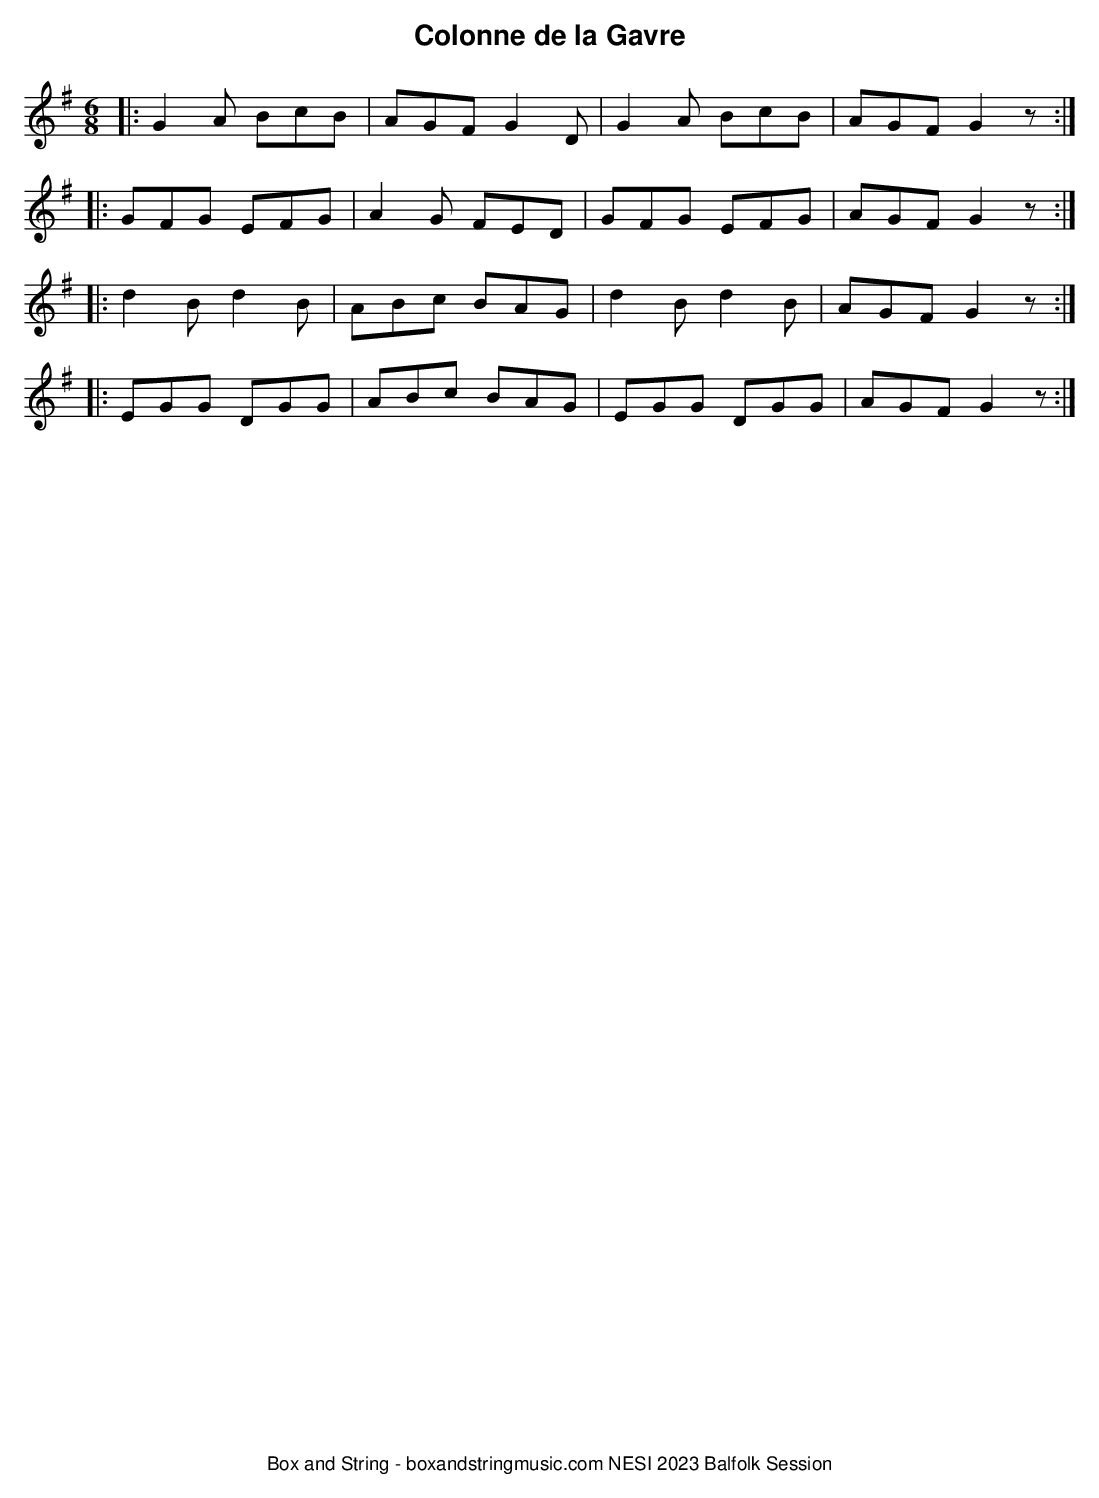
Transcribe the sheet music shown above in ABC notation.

X:1
T:Colonne de la Gavre
M:6/8
L:1/8
K:G
|:G2 A BcB |AGF G2 D |G2 A BcB |AGF G2 z :|
|:GFG EFG |A2 G FED |GFG EFG |AGF G2 z :|
|:d2 B d2 B |ABc BAG |d2 B d2 B |AGF G2 z:|
|:EGG DGG |ABc BAG |EGG DGG |AGF G2 z :|
